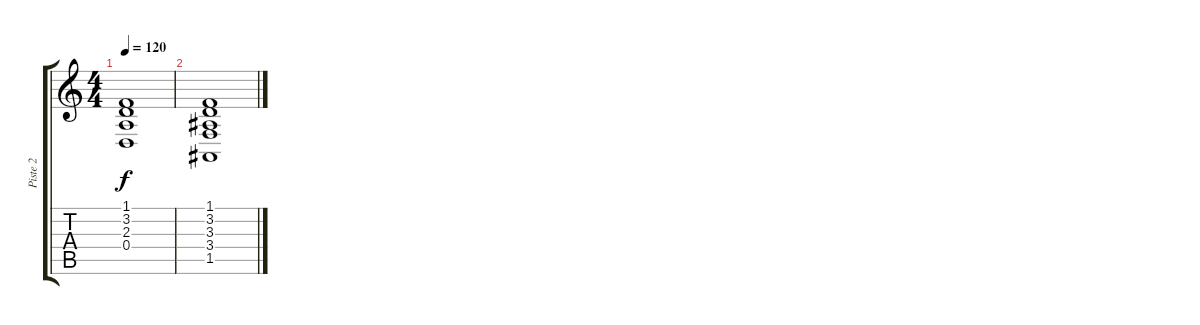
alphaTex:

\track ("Piste 2" "Piste 2") {instrument acousticgrandpiano}
\staff {score tabs}
\tuning (E4 B3 G3 D3 A2 E2) {hide}
\ts (4 4)
\tempo 120
\clef g2
\ks c
(1.1 3.2 2.3 0.4).1{dy f} |
(1.1 3.2 3.3 3.4 1.5).1
